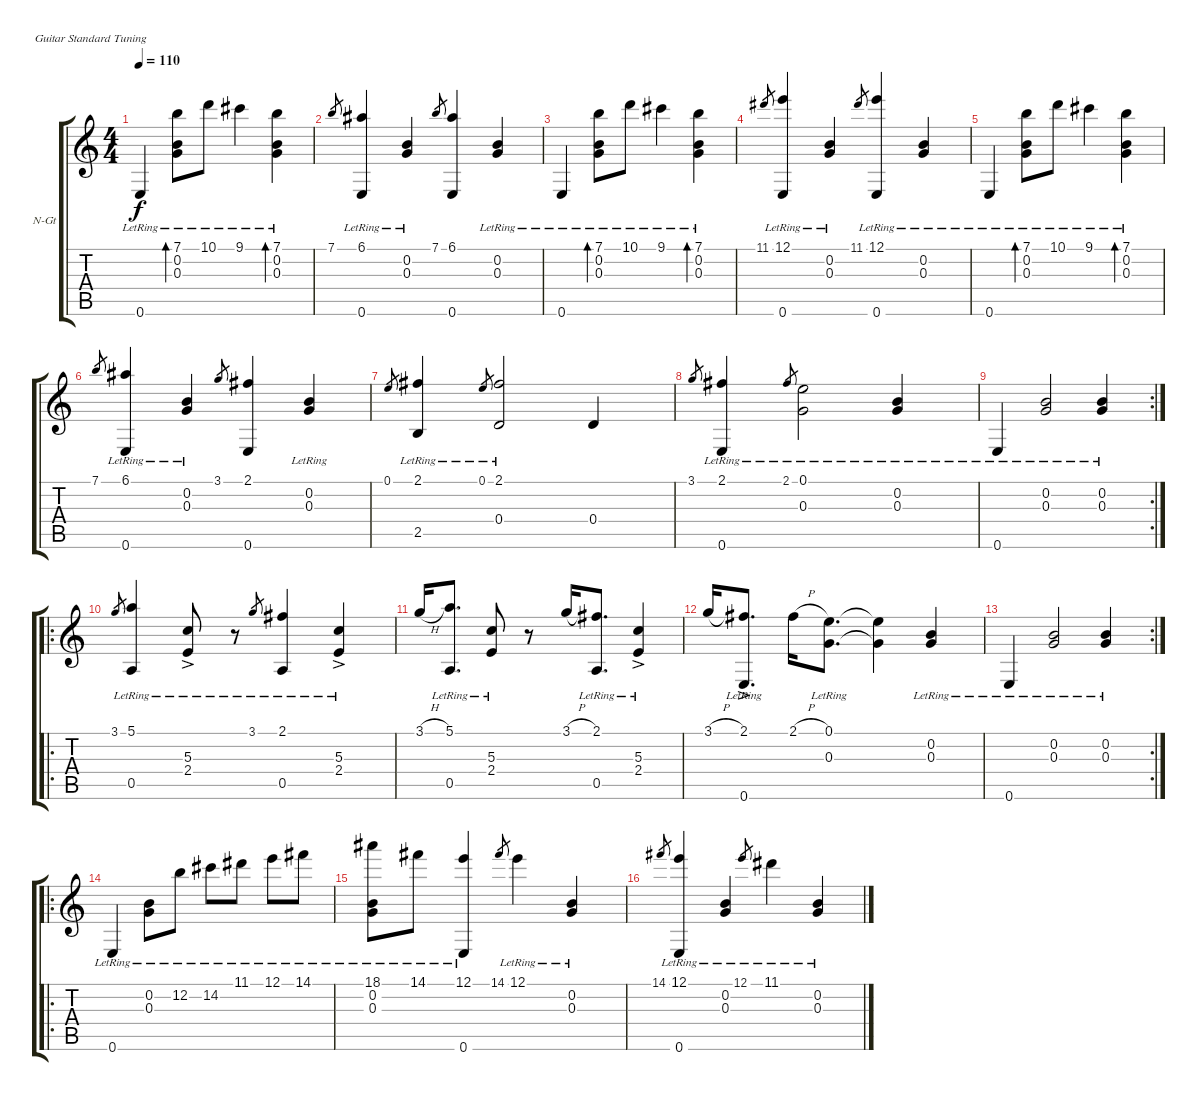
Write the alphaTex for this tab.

\defaultSystemsLayout 4
\bracketExtendMode groupsimilarinstruments
\firstSystemTrackNameOrientation horizontal
\otherSystemsTrackNameOrientation horizontal
\track ("Nylon Guitar" "N-Gt") {instrument acousticguitarnylon}
\staff {score tabs}
\tuning (E4 B3 G3 D3 A2 E2)
\ts (4 4)
\tempo 110
\clef g2
\ks c
0.6{lr}.4{dy f instrument acousticguitarnylon} (0.3{lr} 0.2{lr} 7.1{lr}).8{bd 121} 10.1{lr}.8 9.1{lr}.4 (7.1{lr} 0.3 0.2).4{bd 120} |
7.1.8{gr} (6.1{lr} 0.6).4 (0.3{lr} 0.2{lr}).4 7.1.8{gr} (6.1 0.6).4 (0.3{lr} 0.2{lr}).4 |
0.6{lr}.4 (0.3{lr} 0.2{lr} 7.1{lr}).8{bd 121} 10.1{lr}.8 9.1{lr}.4 (7.1{lr} 0.3 0.2).4{bd 120} |
11.1.8{gr} (12.1{lr} 0.6).4 (0.3{lr} 0.2{lr}).4 11.1.8{gr} (12.1{lr} 0.6).4 (0.3{lr} 0.2{lr}).4 |
0.6{lr}.4 (0.3{lr} 0.2{lr} 7.1{lr}).8{bd 121} 10.1{lr}.8 9.1{lr}.4 (7.1{lr} 0.3 0.2).4{bd 120} |
7.1.8{gr} (6.1{lr} 0.6).4 (0.3{lr} 0.2{lr}).4 3.1.8{gr} (2.1 0.6).4 (0.3{lr} 0.2{lr}).4 |
0.1.8{gr} (2.5{lr} 2.1{lr}).4 0.1{lr}.8{gr} (2.1{lr} 0.4).2 0.4.4 |
3.1.8{gr} (2.1{lr} 0.6{lr}).4 2.1{lr}.8{gr} (0.1{lr} 0.3{lr}).2 (0.3{lr} 0.2{lr}).4 |
\rc 2
0.6{lr}.4 (0.3{lr} 0.2{lr}).2 (0.3{lr} 0.2{lr}).4 |
\ro
3.1.8{gr} (5.1{lr} 0.5{lr}).4 (5.3{lr} 2.4{ac lr}).8 r.8 3.1{lr}.8{gr} (2.1{lr} 0.5{lr}).4 (2.4{ac lr} 5.3{lr}).4 |
3.1{h}.16 (5.1{lr} 0.5{lr}).8{d} (5.3{lr} 2.4{lr}).8 r.8 3.1{h}.16 (2.1{lr} 0.5{lr}).8{d} (2.4{ac lr} 5.3{lr}).4 |
3.1{h}.16 (2.1{ac lr} 0.6{ac lr}).8{d} 2.1{h}.16 (0.1{lr} 0.3{lr}).8{d} (0.1{t} 0.3{t}).4 (0.3{lr} 0.2{lr}).4 |
\rc 2
0.6{lr}.4 (0.3{lr} 0.2{lr}).2 (0.3{lr} 0.2{lr}).4 |
\ro
0.6{lr}.4 (0.3{lr} 0.2{lr}).8 12.2{lr}.8 14.2{lr}.8 11.1{lr}.8 12.1{lr}.8 14.1{lr}.8 |
(18.1{lr} 0.3{lr} 0.2{lr}).8 14.1{lr}.8 (12.1{lr} 0.6{lr}).4 14.1.8{gr} 12.1{lr}.4 (0.3{lr} 0.2{lr}).4 |
14.1.8{gr} (12.1{lr} 0.6{lr}).4 (0.2{lr} 0.3{lr}).4 12.1{lr}.8{gr} 11.1{lr}.4 (0.2{lr} 0.3{lr}).4
